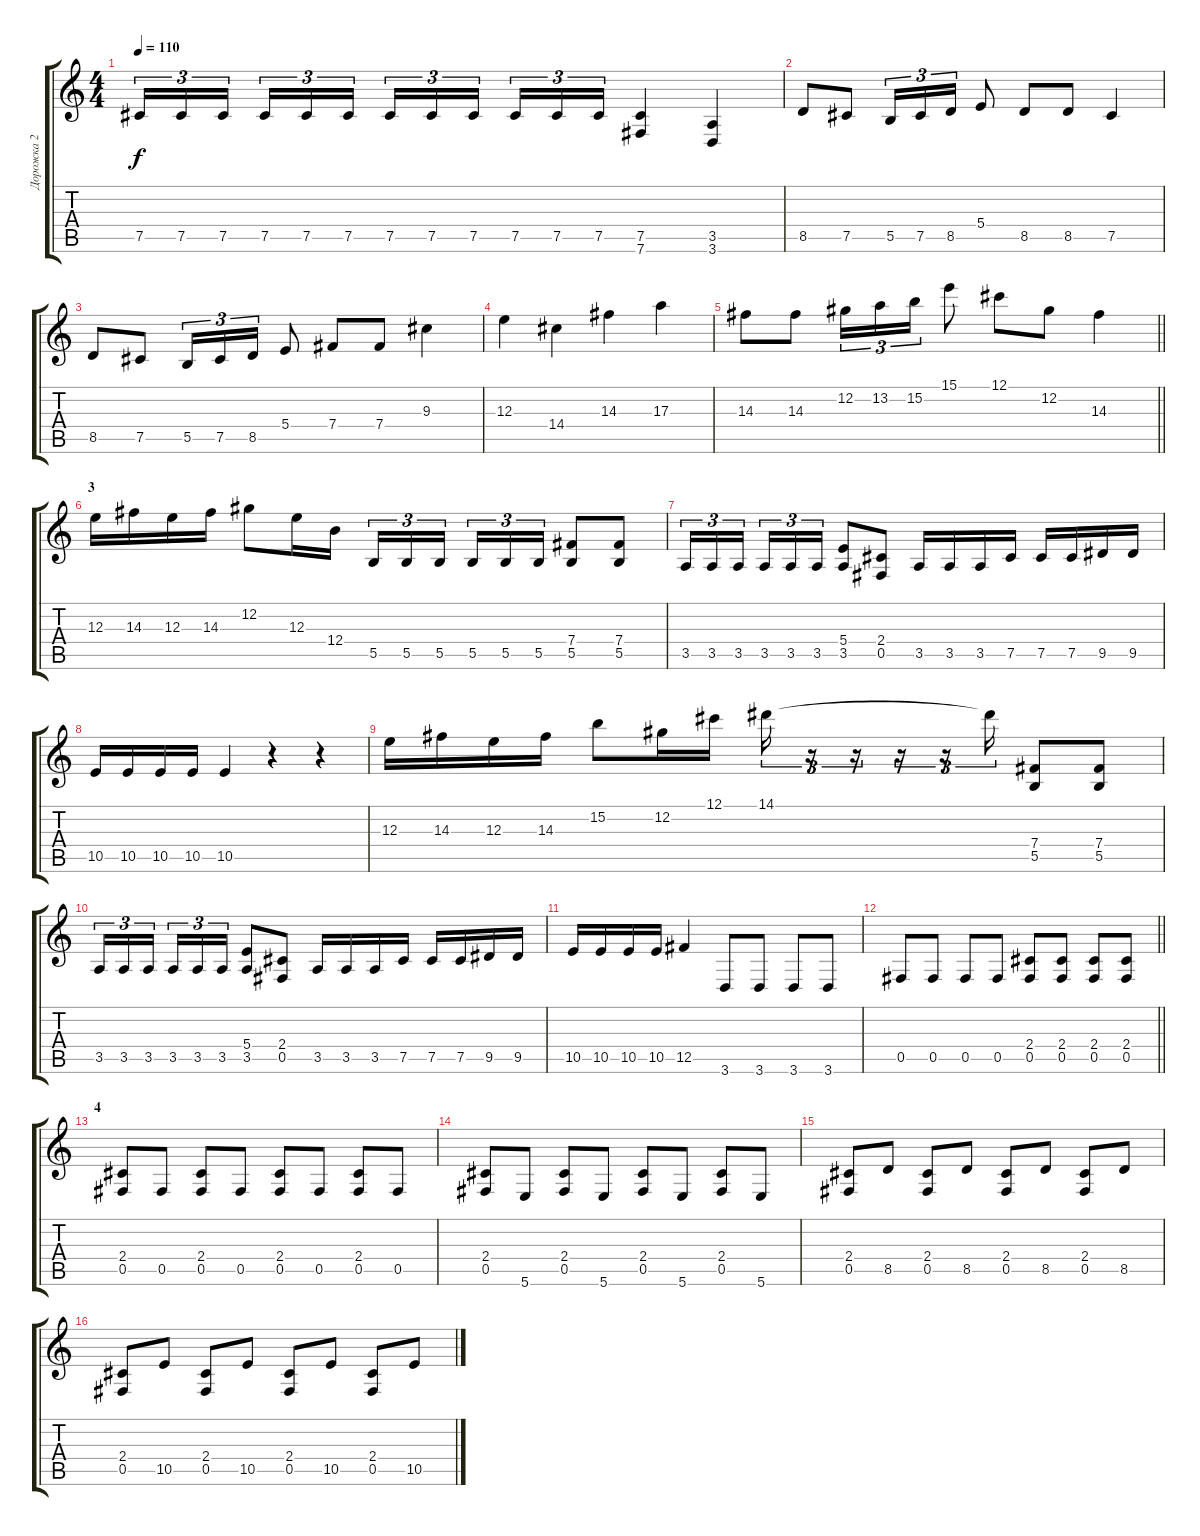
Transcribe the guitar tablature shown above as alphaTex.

\track ("Дорожка 2" "Дорожка 2") {instrument distortionguitar}
\staff {score tabs}
\tuning (Db4 Ab3 E3 B2 Gb2 B1) {hide}
\ts (4 4)
\tempo 110
\clef g2
\ks c
7.5.16{tu (3 2) dy f} 7.5.16{tu (3 2)} 7.5.16{tu (3 2) beam splitsecondary} 7.5.16{tu (3 2)} 7.5.16{tu (3 2)} 7.5.16{tu (3 2)} 7.5.16{tu (3 2)} 7.5.16{tu (3 2)} 7.5.16{tu (3 2) beam splitsecondary} 7.5.16{tu (3 2)} 7.5.16{tu (3 2)} 7.5.16{tu (3 2)} (7.5 7.6).4 (3.5 3.6).4 |
8.5.8 7.5.8 5.5.16{tu (3 2)} 7.5.16{tu (3 2)} 8.5.16{tu (3 2)} 5.4.8 8.5.8 8.5.8 7.5.4 |
8.5.8 7.5.8 5.5.16{tu (3 2)} 7.5.16{tu (3 2)} 8.5.16{tu (3 2)} 5.4.8 7.4.8 7.4.8 9.3.4 |
12.3.4 14.4.4 14.3.4 17.3.4 |
\barLineRight lightlight
14.3.8 14.3.8 12.2.16{tu (3 2)} 13.2.16{tu (3 2)} 15.2.16{tu (3 2)} 15.1.8 12.1.8 12.2.8 14.3.4 |
\section ("" "3")
12.3.16 14.3.16 12.3.16 14.3.16 12.2.8 12.3.16 12.4.16 5.5.16{tu (3 2)} 5.5.16{tu (3 2)} 5.5.16{tu (3 2) beam splitsecondary} 5.5.16{tu (3 2)} 5.5.16{tu (3 2)} 5.5.16{tu (3 2)} (7.4 5.5).8 (7.4 5.5).8 |
3.5.16{tu (3 2)} 3.5.16{tu (3 2)} 3.5.16{tu (3 2) beam splitsecondary} 3.5.16{tu (3 2)} 3.5.16{tu (3 2)} 3.5.16{tu (3 2)} (5.4 3.5).8 (2.4 0.5).8 3.5.16 3.5.16 3.5.16 7.5.16 7.5.16 7.5.16 9.5.16 9.5.16 |
10.5.16 10.5.16 10.5.16 10.5.16 10.5.4 r.4 r.4 |
12.3.16 14.3.16 12.3.16 14.3.16 15.2.8 12.2.16 12.1.16 14.1.16{tu (3 2)} r.16{tu (3 2)} r.16{tu (3 2)} r.16{tu (3 2)} r.16{tu (3 2)} 14.1{t}.16{tu (3 2)} (7.4 5.5).8 (7.4 5.5).8 |
3.5.16{tu (3 2)} 3.5.16{tu (3 2)} 3.5.16{tu (3 2) beam splitsecondary} 3.5.16{tu (3 2)} 3.5.16{tu (3 2)} 3.5.16{tu (3 2)} (5.4 3.5).8 (2.4 0.5).8 3.5.16 3.5.16 3.5.16 7.5.16 7.5.16 7.5.16 9.5.16 9.5.16 |
10.5.16 10.5.16 10.5.16 10.5.16 12.5.4 3.6.8 3.6.8 3.6.8 3.6.8 |
\barLineRight lightlight
0.5.8 0.5.8 0.5.8 0.5.8 (2.4 0.5).8 (2.4 0.5).8 (2.4 0.5).8 (2.4 0.5).8 |
\section ("" "4")
(2.4 0.5).8 0.5.8 (2.4 0.5).8 0.5.8 (2.4 0.5).8 0.5.8 (2.4 0.5).8 0.5.8 |
(2.4 0.5).8 5.6.8 (2.4 0.5).8 5.6.8 (2.4 0.5).8 5.6.8 (2.4 0.5).8 5.6.8 |
(2.4 0.5).8 8.5.8 (2.4 0.5).8 8.5.8 (2.4 0.5).8 8.5.8 (2.4 0.5).8 8.5.8 |
(2.4 0.5).8 10.5.8 (2.4 0.5).8 10.5.8 (2.4 0.5).8 10.5.8 (2.4 0.5).8 10.5.8
